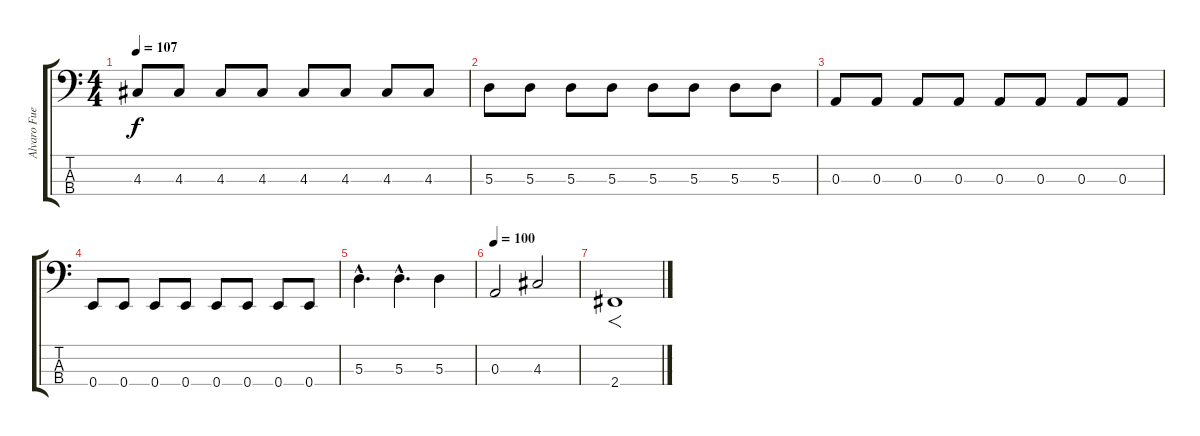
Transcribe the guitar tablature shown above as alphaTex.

\track ("Alvaro Fuentes" "Alvaro Fue") {instrument electricbassfinger}
\staff {score tabs}
\tuning (G2 D2 A1 E1) {hide}
\ts (4 4)
\tempo 107
\clef f4
\ks c
4.3.8{dy f} 4.3.8 4.3.8 4.3.8 4.3.8 4.3.8 4.3.8 4.3.8 |
5.3.8 5.3.8 5.3.8 5.3.8 5.3.8 5.3.8 5.3.8 5.3.8 |
0.3.8 0.3.8 0.3.8 0.3.8 0.3.8 0.3.8 0.3.8 0.3.8 |
0.4.8 0.4.8 0.4.8 0.4.8 0.4.8 0.4.8 0.4.8 0.4.8 |
5.3{hac}.4{d} 5.3{hac}.4{d} 5.3.4 |
\tempo 100
0.3.2 4.3.2 |
2.4.1{f}
